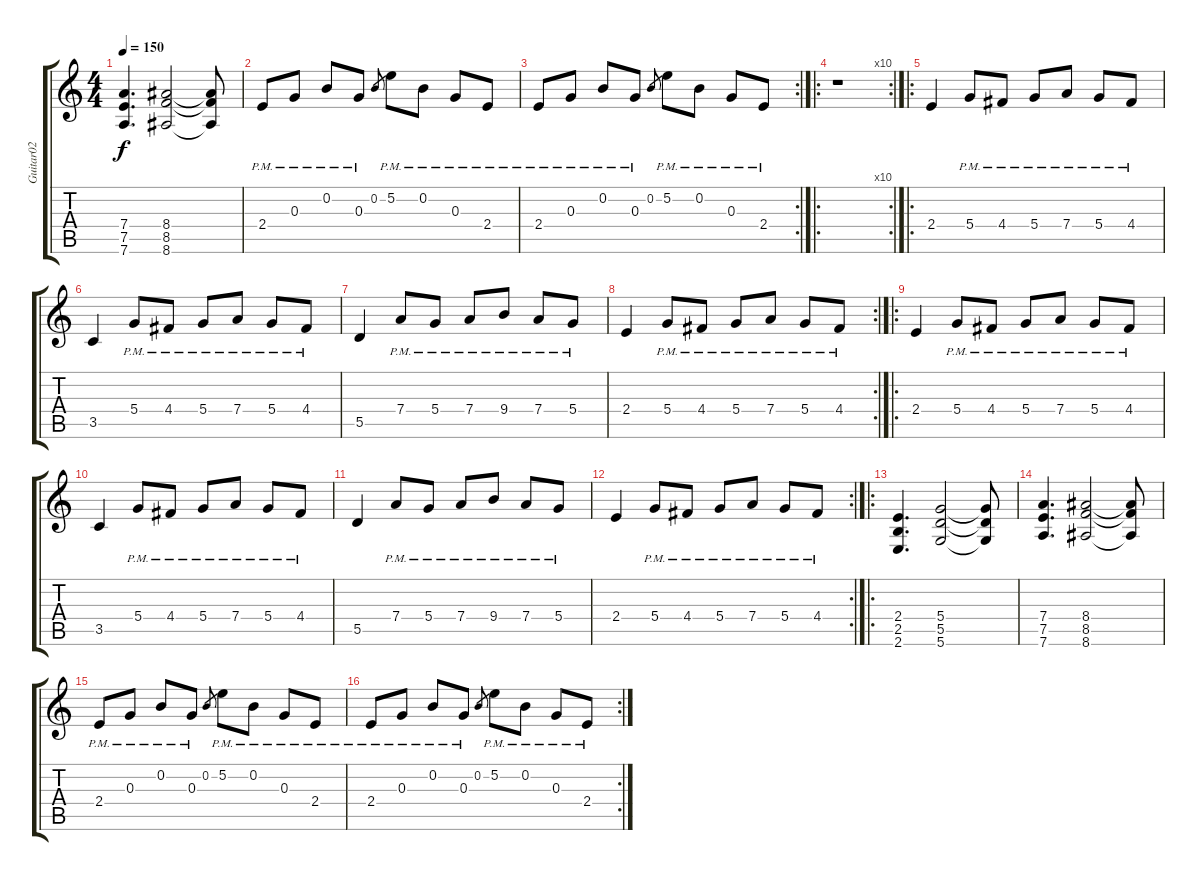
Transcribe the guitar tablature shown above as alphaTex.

\track ("Guitar02" "Guitar02") {instrument overdrivenguitar}
\staff {score tabs}
\tuning (E4 B3 G3 D3 A2 D2) {hide}
\ts (4 4)
\tempo 150
\clef g2
\ks c
(7.4 7.5 7.6).4{d dy f} (8.4 8.5 8.6).2 (8.4{t} 8.5{t} 8.6{t}).8 |
2.4{pm}.8 0.3{pm}.8 0.2{pm}.8 0.3{pm}.8 0.2.8{gr} 5.2{pm}.8 0.2{pm}.8 0.3{pm}.8 2.4{pm}.8 |
\rc 2
2.4{pm}.8 0.3{pm}.8 0.2{pm}.8 0.3{pm}.8 0.2.8{gr} 5.2{pm}.8 0.2{pm}.8 0.3{pm}.8 2.4{pm}.8 |
\ro
\rc 10
r.1 |
\ro
2.4.4 5.4{pm}.8 4.4{pm}.8 5.4{pm}.8 7.4{pm}.8 5.4{pm}.8 4.4{pm}.8 |
3.5.4 5.4{pm}.8 4.4{pm}.8 5.4{pm}.8 7.4{pm}.8 5.4{pm}.8 4.4{pm}.8 |
5.5.4 7.4{pm}.8 5.4{pm}.8 7.4{pm}.8 9.4{pm}.8 7.4{pm}.8 5.4{pm}.8 |
\rc 2
2.4.4 5.4{pm}.8 4.4{pm}.8 5.4{pm}.8 7.4{pm}.8 5.4{pm}.8 4.4{pm}.8 |
\ro
2.4.4 5.4{pm}.8 4.4{pm}.8 5.4{pm}.8 7.4{pm}.8 5.4{pm}.8 4.4{pm}.8 |
3.5.4 5.4{pm}.8 4.4{pm}.8 5.4{pm}.8 7.4{pm}.8 5.4{pm}.8 4.4{pm}.8 |
5.5.4 7.4{pm}.8 5.4{pm}.8 7.4{pm}.8 9.4{pm}.8 7.4{pm}.8 5.4{pm}.8 |
\rc 2
2.4.4 5.4{pm}.8 4.4{pm}.8 5.4{pm}.8 7.4{pm}.8 5.4{pm}.8 4.4{pm}.8 |
\ro
(2.4 2.5 2.6).4{d} (5.4 5.5 5.6).2 (5.4{t} 5.5{t} 5.6{t}).8 |
(7.4 7.5 7.6).4{d} (8.4 8.5 8.6).2 (8.4{t} 8.5{t} 8.6{t}).8 |
2.4{pm}.8 0.3{pm}.8 0.2{pm}.8 0.3{pm}.8 0.2.8{gr} 5.2{pm}.8 0.2{pm}.8 0.3{pm}.8 2.4{pm}.8 |
\rc 2
2.4{pm}.8 0.3{pm}.8 0.2{pm}.8 0.3{pm}.8 0.2.8{gr} 5.2{pm}.8 0.2{pm}.8 0.3{pm}.8 2.4{pm}.8
